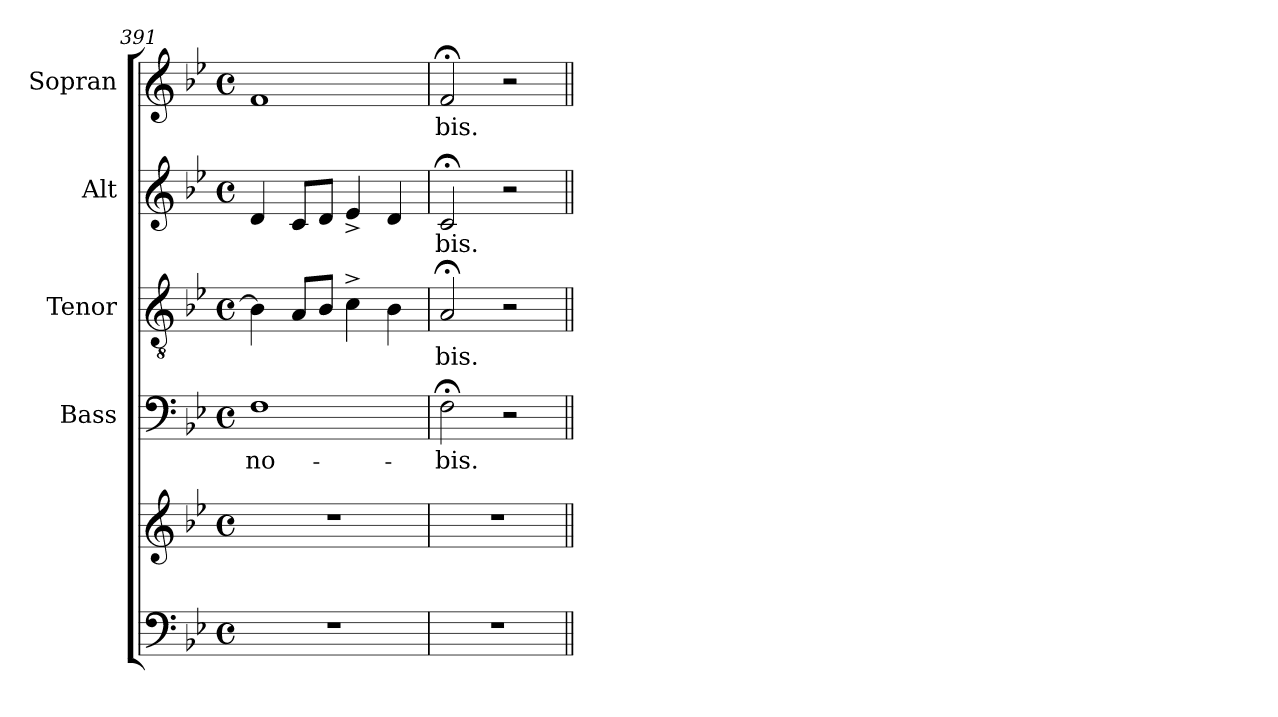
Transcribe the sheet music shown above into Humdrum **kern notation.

**kern	**kern	**kern	**text	**kern	**text	**kern	**text	**kern	**text
*part5	*part5	*part4	*part4	*part3	*part3	*part2	*part2	*part1	*part1
*staff6	*staff5	*staff4	*staff4	*staff3	*staff3	*staff2	*staff2	*staff1	*staff1
*	*	*I"Bass	*	*I"Tenor	*	*I"Alt	*	*I"Sopran	*
*	*	*I'B.	*	*I'T.	*	*I'A.	*	*I'S.	*
*clefF4	*clefG2	*clefF4	*	*clefGv2	*	*clefG2	*	*clefG2	*
*k[b-e-]	*k[b-e-]	*k[b-e-]	*	*k[b-e-]	*	*k[b-e-]	*	*k[b-e-]	*
*B-:	*B-:	*B-:	*	*B-:	*	*B-:	*	*B-:	*
*M4/4	*M4/4	*M4/4	*	*M4/4	*	*M4/4	*	*M4/4	*
*met(c)	*met(c)	*met(c)	*	*met(c)	*	*met(c)	*	*met(c)	*
=391	=391	=391	=391	=391	=391	=391	=391	=391	=391
!	!	!	!LO:LY:b	!	!	!	!	!	!
1r	1r	1F	no-	4B-\]	.	4d/	.	1f	.
.	.	.	.	8A/L	.	8c/L	.	.	.
.	.	.	.	8B-/J	.	8d/J	.	.	.
.	.	.	.	4c^>\	.	4e-^</	.	.	.
.	.	.	.	4B-\	.	4d/	.	.	.
!!LO:LB:g=z
=392	=392	=392	=392	=392	=392	=392	=392	=392	=392
!	!	!	!LO:LY:b	!	!LO:LY:b	!	!LO:LY:b	!	!LO:LY:b
1r	1r	2F;<\	-bis.	2A;</	-bis.	2c;</	-bis.	2f;</	-bis.
.	.	2r	.	2r	.	2r	.	2r	.
=||	=||	=||	=||	=||	=||	=||	=||	=||	=||
*-	*-	*-	*-	*-	*-	*-	*-	*-	*-
